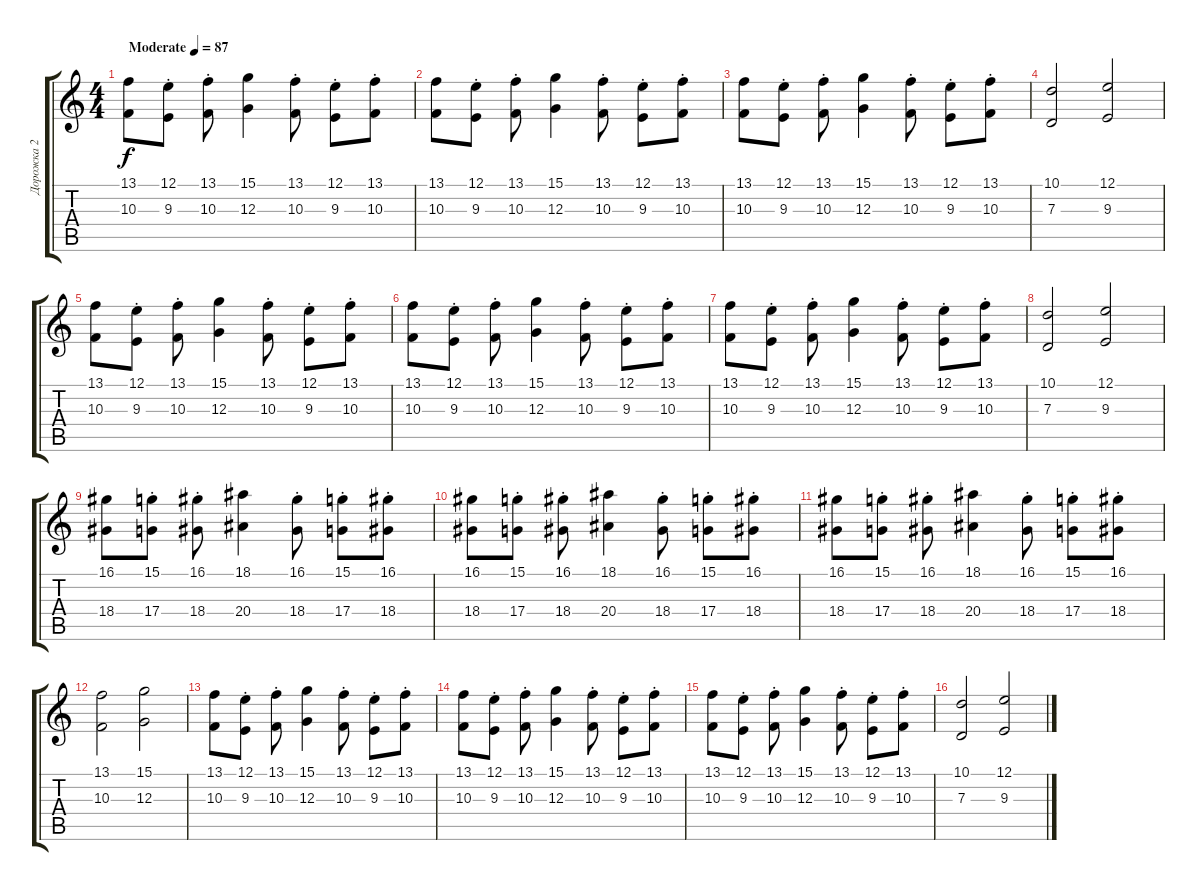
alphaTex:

\track ("Дорожка 2" "Дорожка 2") {instrument tremolostrings}
\staff {score tabs}
\tuning (E4 B3 G3 D3 A2 E2) {hide}
\ts (4 4)
\tempo (87 "Moderate")
\clef g2
\ks c
(13.1 10.3).8{dy f instrument tremolostrings} (12.1{st} 9.3{st}).8 (13.1{st} 10.3{st}).8 (15.1 12.3).4 (13.1{st} 10.3{st}).8 (12.1{st} 9.3{st}).8 (13.1{st} 10.3{st}).8 |
(13.1 10.3).8 (12.1{st} 9.3{st}).8 (13.1{st} 10.3{st}).8 (15.1 12.3).4 (13.1{st} 10.3{st}).8 (12.1{st} 9.3{st}).8 (13.1{st} 10.3{st}).8 |
(13.1 10.3).8 (12.1{st} 9.3{st}).8 (13.1{st} 10.3{st}).8 (15.1 12.3).4 (13.1{st} 10.3{st}).8 (12.1{st} 9.3{st}).8 (13.1{st} 10.3{st}).8 |
(10.1 7.3).2 (12.1 9.3).2 |
(13.1 10.3).8 (12.1{st} 9.3{st}).8 (13.1{st} 10.3{st}).8 (15.1 12.3).4 (13.1{st} 10.3{st}).8 (12.1{st} 9.3{st}).8 (13.1{st} 10.3{st}).8 |
(13.1 10.3).8 (12.1{st} 9.3{st}).8 (13.1{st} 10.3{st}).8 (15.1 12.3).4 (13.1{st} 10.3{st}).8 (12.1{st} 9.3{st}).8 (13.1{st} 10.3{st}).8 |
(13.1 10.3).8 (12.1{st} 9.3{st}).8 (13.1{st} 10.3{st}).8 (15.1 12.3).4 (13.1{st} 10.3{st}).8 (12.1{st} 9.3{st}).8 (13.1{st} 10.3{st}).8 |
(10.1 7.3).2 (12.1 9.3).2 |
(16.1 18.4).8 (15.1{st} 17.4{st}).8 (16.1{st} 18.4{st}).8 (18.1 20.4).4 (16.1{st} 18.4{st}).8 (15.1{st} 17.4{st}).8 (16.1{st} 18.4{st}).8 |
(16.1 18.4).8 (15.1{st} 17.4{st}).8 (16.1{st} 18.4{st}).8 (18.1 20.4).4 (16.1{st} 18.4{st}).8 (15.1{st} 17.4{st}).8 (16.1{st} 18.4{st}).8 |
(16.1 18.4).8 (15.1{st} 17.4{st}).8 (16.1{st} 18.4{st}).8 (18.1 20.4).4 (16.1{st} 18.4{st}).8 (15.1{st} 17.4{st}).8 (16.1{st} 18.4{st}).8 |
(13.1 10.3).2 (15.1 12.3).2 |
(13.1 10.3).8 (12.1{st} 9.3{st}).8 (13.1{st} 10.3{st}).8 (15.1 12.3).4 (13.1{st} 10.3{st}).8 (12.1{st} 9.3{st}).8 (13.1{st} 10.3{st}).8 |
(13.1 10.3).8 (12.1{st} 9.3{st}).8 (13.1{st} 10.3{st}).8 (15.1 12.3).4 (13.1{st} 10.3{st}).8 (12.1{st} 9.3{st}).8 (13.1{st} 10.3{st}).8 |
(13.1 10.3).8 (12.1{st} 9.3{st}).8 (13.1{st} 10.3{st}).8 (15.1 12.3).4 (13.1{st} 10.3{st}).8 (12.1{st} 9.3{st}).8 (13.1{st} 10.3{st}).8 |
(10.1 7.3).2 (12.1 9.3).2
